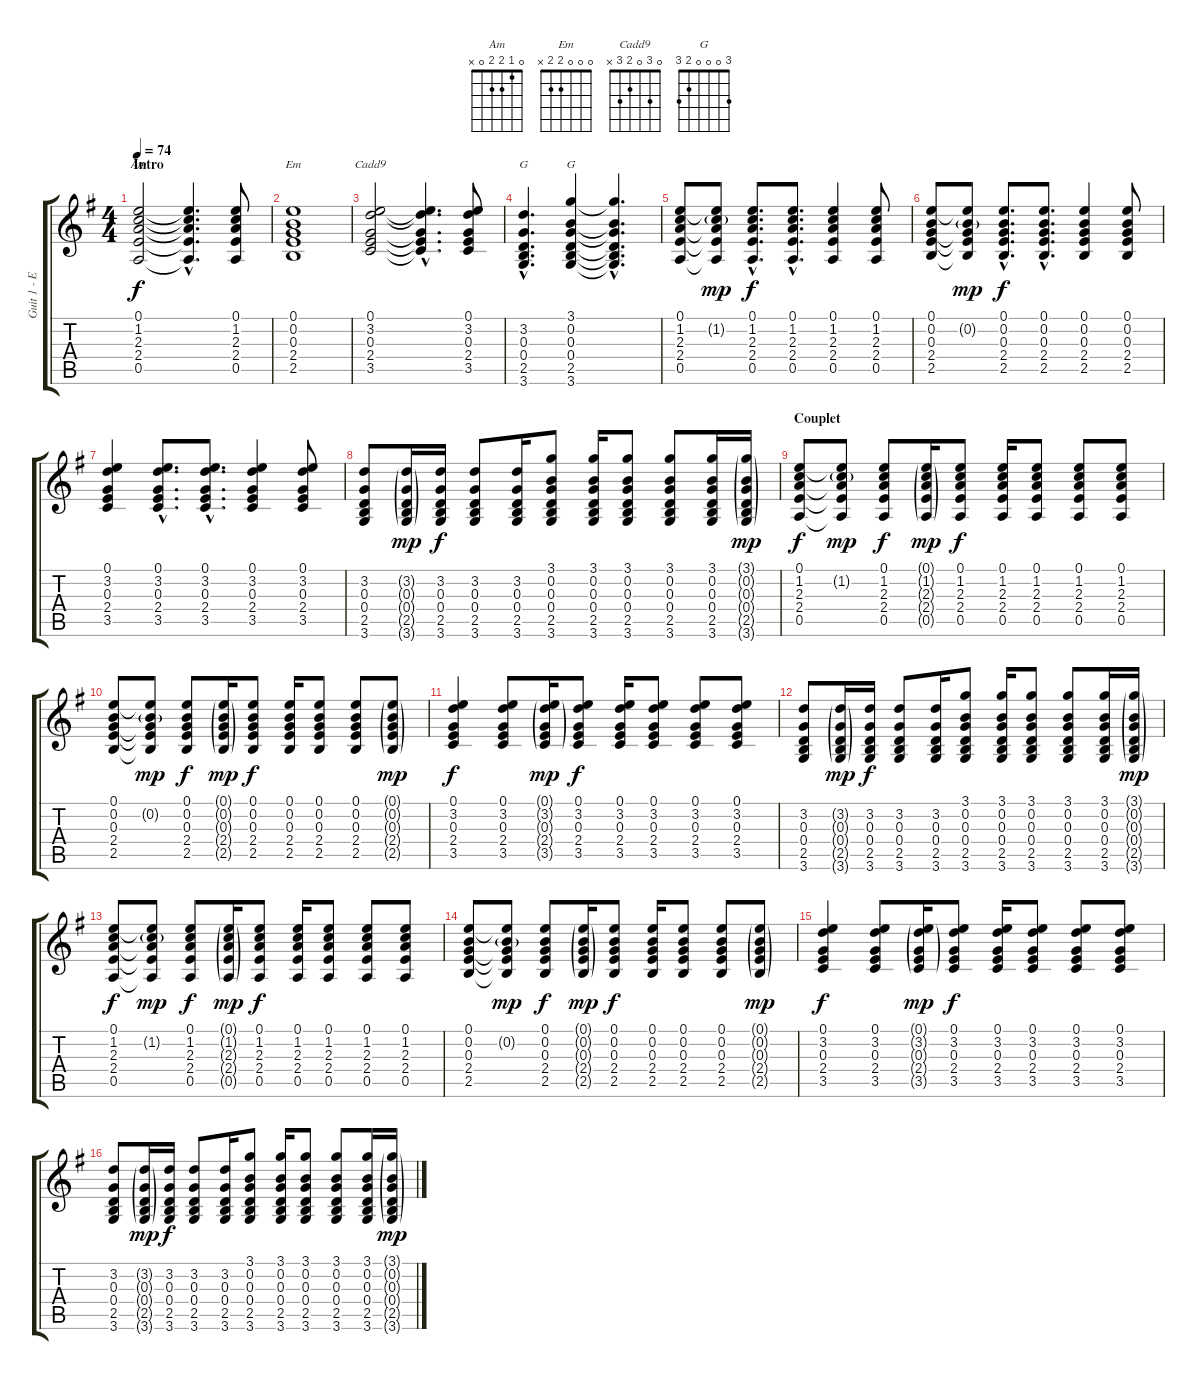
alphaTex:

\track ("Guit 1 - Electric - Thomas" "Guit 1 - E") {instrument electricguitarclean}
\staff {score tabs}
\tuning (E4 B3 G3 D3 A2 E2) {hide}
\chord ("Am" 0 1 2 2 0 x)
\chord ("Em" 0 0 0 2 2 x)
\chord ("Cadd9" 0 3 0 2 3 x)
\chord ("G" x 3 0 0 2 3)
\chord ("G" 3 0 0 0 2 3)
\ts (4 4)
\section ("" "Intro")
\tempo 74
\clef g2
\ks g
(0.1 1.2 2.3 2.4 0.5).2{ch "Am" dy f volume 9 instrument electricguitarclean} (0.1{hac t} 1.2{hac t} 2.3{hac t} 2.4{hac t} 0.5{hac t}).4{d} (0.1 1.2 2.3 2.4 0.5).8 |
(0.1 0.2 0.3 2.4 2.5).1{ch "Em"} |
(0.1 3.2 0.3 2.4 3.5).2{ch "Cadd9"} (0.1{hac t} 3.2{hac t} 0.3{hac t} 2.4{hac t} 3.5{hac t}).4{d} (0.1 3.2 0.3 2.4 3.5).8 |
(3.2{hac} 0.3{hac} 0.4{hac} 2.5{hac} 3.6{hac}).4{d ch "G"} (3.1 0.2 0.3 0.4 2.5 3.6).4{ch "G"} (3.1{hac t} 0.2{hac t} 0.3{hac t} 0.4{hac t} 2.5{hac t} 3.6{hac t}).4{d} |
(0.1 1.2 2.3 2.4 0.5).8{volume 11} (0.1{t} 1.2{g} 2.3{t} 2.4{t} 0.5{t}).8{dy mp} (0.1{hac} 1.2{hac} 2.3{hac} 2.4{hac} 0.5{hac}).8{d dy f} (0.1{hac} 1.2{hac} 2.3{hac} 2.4{hac} 0.5{hac}).8{d} (0.1 1.2 2.3 2.4 0.5).4 (0.1 1.2 2.3 2.4 0.5).8 |
(0.1 0.2 0.3 2.4 2.5).8 (0.1{t} 0.2{g} 0.3{t} 2.4{t} 2.5{t}).8{dy mp} (0.1{hac} 0.2{hac} 0.3{hac} 2.4{hac} 2.5{hac}).8{d dy f} (0.1{hac} 0.2{hac} 0.3{hac} 2.4{hac} 2.5{hac}).8{d} (0.1 0.2 0.3 2.4 2.5).4 (0.1 0.2 0.3 2.4 2.5).8 |
(0.1 3.2 0.3 2.4 3.5).4 (0.1{hac} 3.2{hac} 0.3{hac} 2.4{hac} 3.5{hac}).8{d} (0.1{hac} 3.2{hac} 0.3{hac} 2.4{hac} 3.5{hac}).8{d} (0.1 3.2 0.3 2.4 3.5).4 (0.1 3.2 0.3 2.4 3.5).8 |
(3.2 0.3 0.4 2.5 3.6).8 (3.2{g} 0.3{g} 0.4{g} 2.5{g} 3.6{g}).16{dy mp} (3.2 0.3 0.4 2.5 3.6).16{dy f} (3.2 0.3 0.4 2.5 3.6).8 (3.2 0.3 0.4 2.5 3.6).16 (3.1 0.2 0.3 0.4 2.5 3.6).8 (3.1 0.2 0.3 0.4 2.5 3.6).16 (3.1 0.2 0.3 0.4 2.5 3.6).8 (3.1 0.2 0.3 0.4 2.5 3.6).8 (3.1 0.2 0.3 0.4 2.5 3.6).16 (3.1{g} 0.2{g} 0.3{g} 0.4{g} 2.5{g} 3.6{g}).16{dy mp} |
\section ("" "Couplet")
(0.1 1.2 2.3 2.4 0.5).8{dy f volume 11} (0.1{t} 1.2{g} 2.3{t} 2.4{t} 0.5{t}).8{dy mp} (0.1 1.2 2.3 2.4 0.5).8{dy f} (0.1{g} 1.2{g} 2.3{g} 2.4{g} 0.5{g}).16{dy mp} (0.1 1.2 2.3 2.4 0.5).8{dy f} (0.1 1.2 2.3 2.4 0.5).16 (0.1 1.2 2.3 2.4 0.5).8 (0.1 1.2 2.3 2.4 0.5).8 (0.1 1.2 2.3 2.4 0.5).8 |
(0.1 0.2 0.3 2.4 2.5).8 (0.1{t} 0.2{g} 0.3{t} 2.4{t} 2.5{t}).8{dy mp} (0.1 0.2 0.3 2.4 2.5).8{dy f} (0.1{g} 0.2{g} 0.3{g} 2.4{g} 2.5{g}).16{dy mp} (0.1 0.2 0.3 2.4 2.5).8{dy f} (0.1 0.2 0.3 2.4 2.5).16 (0.1 0.2 0.3 2.4 2.5).8 (0.1 0.2 0.3 2.4 2.5).8 (0.1{g} 0.2{g} 0.3{g} 2.4{g} 2.5{g}).8{dy mp} |
(0.1 3.2 0.3 2.4 3.5).4{dy f} (0.1 3.2 0.3 2.4 3.5).8 (0.1{g} 3.2{g} 0.3{g} 2.4{g} 3.5{g}).16{dy mp} (0.1 3.2 0.3 2.4 3.5).8{dy f} (0.1 3.2 0.3 2.4 3.5).16 (0.1 3.2 0.3 2.4 3.5).8 (0.1 3.2 0.3 2.4 3.5).8 (0.1 3.2 0.3 2.4 3.5).8 |
(3.2 0.3 0.4 2.5 3.6).8 (3.2{g} 0.3{g} 0.4{g} 2.5{g} 3.6{g}).16{dy mp} (3.2 0.3 0.4 2.5 3.6).16{dy f} (3.2 0.3 0.4 2.5 3.6).8 (3.2 0.3 0.4 2.5 3.6).16 (3.1 0.2 0.3 0.4 2.5 3.6).8 (3.1 0.2 0.3 0.4 2.5 3.6).16 (3.1 0.2 0.3 0.4 2.5 3.6).8 (3.1 0.2 0.3 0.4 2.5 3.6).8 (3.1 0.2 0.3 0.4 2.5 3.6).16 (3.1{g} 0.2{g} 0.3{g} 0.4{g} 2.5{g} 3.6{g}).16{dy mp} |
(0.1 1.2 2.3 2.4 0.5).8{dy f volume 11} (0.1{t} 1.2{g} 2.3{t} 2.4{t} 0.5{t}).8{dy mp} (0.1 1.2 2.3 2.4 0.5).8{dy f} (0.1{g} 1.2{g} 2.3{g} 2.4{g} 0.5{g}).16{dy mp} (0.1 1.2 2.3 2.4 0.5).8{dy f} (0.1 1.2 2.3 2.4 0.5).16 (0.1 1.2 2.3 2.4 0.5).8 (0.1 1.2 2.3 2.4 0.5).8 (0.1 1.2 2.3 2.4 0.5).8 |
(0.1 0.2 0.3 2.4 2.5).8 (0.1{t} 0.2{g} 0.3{t} 2.4{t} 2.5{t}).8{dy mp} (0.1 0.2 0.3 2.4 2.5).8{dy f} (0.1{g} 0.2{g} 0.3{g} 2.4{g} 2.5{g}).16{dy mp} (0.1 0.2 0.3 2.4 2.5).8{dy f} (0.1 0.2 0.3 2.4 2.5).16 (0.1 0.2 0.3 2.4 2.5).8 (0.1 0.2 0.3 2.4 2.5).8 (0.1{g} 0.2{g} 0.3{g} 2.4{g} 2.5{g}).8{dy mp} |
(0.1 3.2 0.3 2.4 3.5).4{dy f} (0.1 3.2 0.3 2.4 3.5).8 (0.1{g} 3.2{g} 0.3{g} 2.4{g} 3.5{g}).16{dy mp} (0.1 3.2 0.3 2.4 3.5).8{dy f} (0.1 3.2 0.3 2.4 3.5).16 (0.1 3.2 0.3 2.4 3.5).8 (0.1 3.2 0.3 2.4 3.5).8 (0.1 3.2 0.3 2.4 3.5).8 |
(3.2 0.3 0.4 2.5 3.6).8 (3.2{g} 0.3{g} 0.4{g} 2.5{g} 3.6{g}).16{dy mp} (3.2 0.3 0.4 2.5 3.6).16{dy f} (3.2 0.3 0.4 2.5 3.6).8 (3.2 0.3 0.4 2.5 3.6).16 (3.1 0.2 0.3 0.4 2.5 3.6).8 (3.1 0.2 0.3 0.4 2.5 3.6).16 (3.1 0.2 0.3 0.4 2.5 3.6).8 (3.1 0.2 0.3 0.4 2.5 3.6).8 (3.1 0.2 0.3 0.4 2.5 3.6).16 (3.1{g} 0.2{g} 0.3{g} 0.4{g} 2.5{g} 3.6{g}).16{dy mp}
